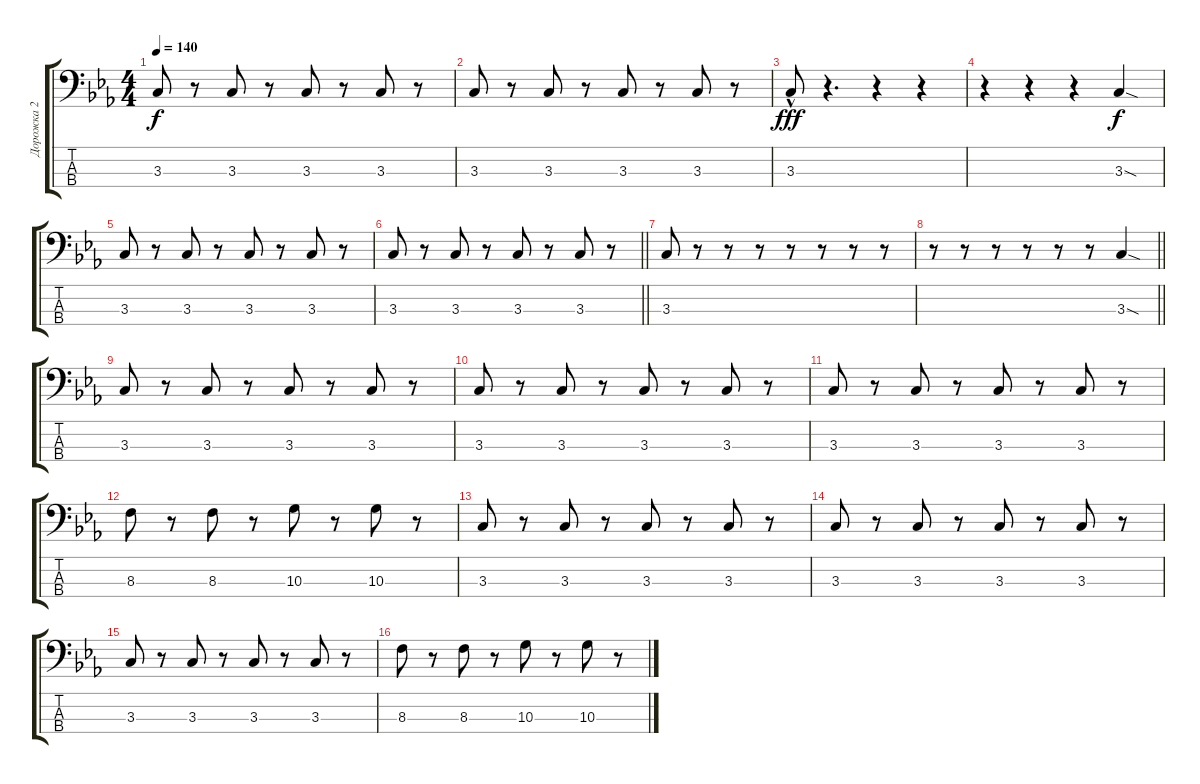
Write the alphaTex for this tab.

\track ("Дорожка 2" "Дорожка 2") {instrument electricbassfinger}
\staff {score tabs}
\tuning (G2 D2 A1 E1) {hide}
\ts (4 4)
\tempo 140
\clef f4
\ks cminor
3.3.8{dy f} r.8 3.3.8 r.8 3.3.8 r.8 3.3.8 r.8 |
3.3.8 r.8 3.3.8 r.8 3.3.8 r.8 3.3.8 r.8 |
3.3{hac}.8{dy fff} r.4{d} r.4 r.4 |
r.4 r.4 r.4 3.3{sod}.4{dy f} |
3.3.8 r.8 3.3.8 r.8 3.3.8 r.8 3.3.8 r.8 |
\barLineRight lightlight
3.3.8 r.8 3.3.8 r.8 3.3.8 r.8 3.3.8 r.8 |
\section ("" "")
3.3.8 r.8 r.8 r.8 r.8 r.8 r.8 r.8 |
\barLineRight lightlight
r.8 r.8 r.8 r.8 r.8 r.8 3.3{sod}.4 |
3.3.8 r.8 3.3.8 r.8 3.3.8 r.8 3.3.8 r.8 |
3.3.8 r.8 3.3.8 r.8 3.3.8 r.8 3.3.8 r.8 |
3.3.8 r.8 3.3.8 r.8 3.3.8 r.8 3.3.8 r.8 |
8.3.8 r.8 8.3.8 r.8 10.3.8 r.8 10.3.8 r.8 |
3.3.8 r.8 3.3.8 r.8 3.3.8 r.8 3.3.8 r.8 |
3.3.8 r.8 3.3.8 r.8 3.3.8 r.8 3.3.8 r.8 |
3.3.8 r.8 3.3.8 r.8 3.3.8 r.8 3.3.8 r.8 |
8.3.8 r.8 8.3.8 r.8 10.3.8 r.8 10.3.8 r.8
